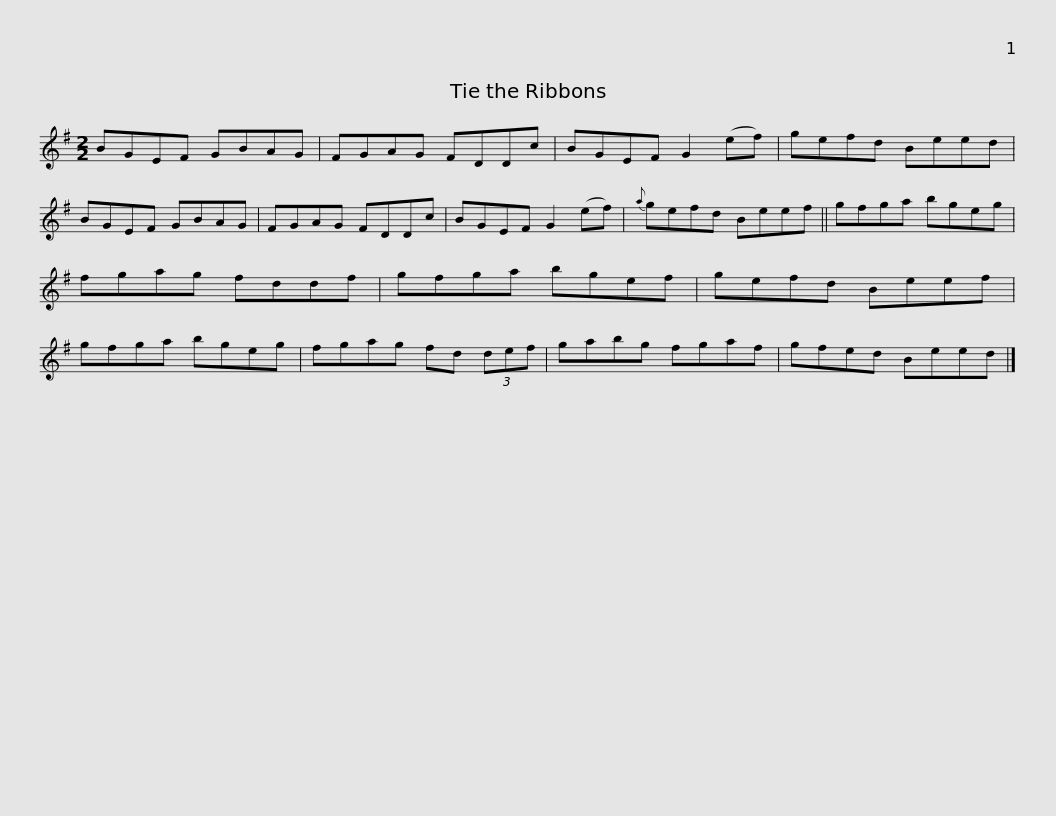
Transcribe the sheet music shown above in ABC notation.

X:1
L:1/8
M:2/2
I:linebreak $
K:Emin
V:1 treble
V:1
 BGEF GBAG | FGAG FDDc | BGEF G2 (ef) | gefd Beed | BGEF GBAG |$ %5
 FGAG FDDc | BGEF G2 (ef) |{a} gefd Beef || gfga bgeg | fgag fddf |$ %10
 gfga bgef | gefd Beef | gfga bgeg | fgag fd (3def | gabg fgaf |$ %15
 gfed Beed |] %16
